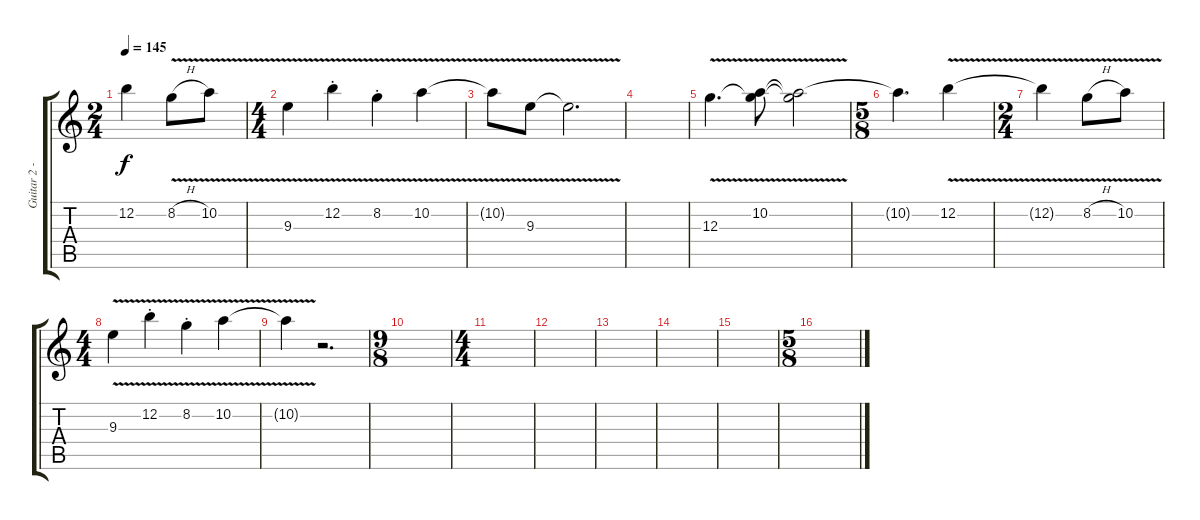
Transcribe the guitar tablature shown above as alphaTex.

\track ("Guitar 2 - Omar" "Guitar 2 -") {instrument distortionguitar}
\staff {score tabs}
\tuning (E4 B3 G3 D3 A2 E2) {hide}
\ts (2 4)
\tempo 145
\clef g2
\ks c
12.2{t}.4{dy f} 8.2{v h}.8 10.2{v}.8 |
\ts (4 4)
9.3{v}.4 12.2{v st}.4 8.2{v st}.4 10.2{v}.4 |
10.2{t}.8 9.3{v}.8{volume 4} 9.3{t}.2{d} |
|
12.3{v}.4{d volume 10} (10.2{v} 12.3{t}).8 (10.2{t} 12.3{t}).2 |
\ts (5 8)
10.2{t}.4{d} 12.2{v}.4 |
\ts (2 4)
12.2{t}.4 8.2{v h}.8 10.2{v}.8 |
\ts (4 4)
9.3{v}.4 12.2{v st}.4 8.2{v st}.4 10.2{v}.4 |
10.2{t}.4 r.2{d} |
\ts (9 8)
|
\ts (4 4)
|
|
|
|
|
\ts (5 8)
